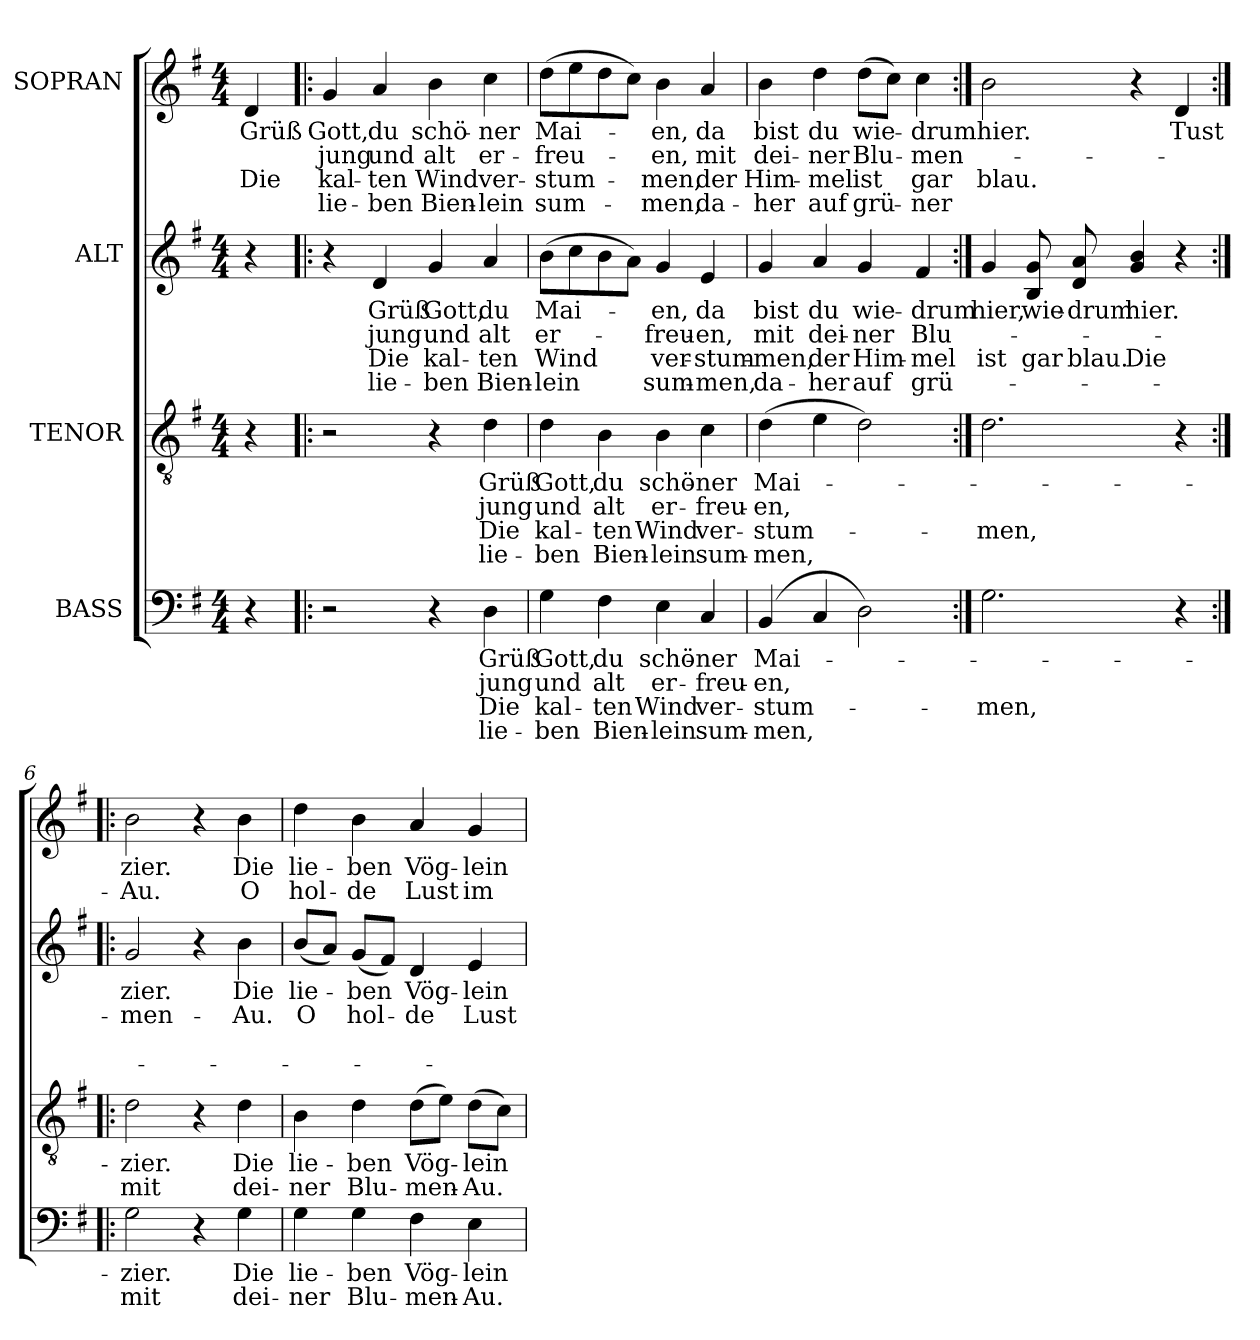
**kern	**text	**text	**text	**text	**kern	**text	**text	**text	**text	**kern	**text	**text	**text	**text	**kern	**text	**text	**text	**text
*part4	*part4	*part4	*part4	*part4	*part3	*part3	*part3	*part3	*part3	*part2	*part2	*part2	*part2	*part2	*part1	*part1	*part1	*part1	*part1
*staff4	*staff4	*staff4	*staff4	*staff4	*staff3	*staff3	*staff3	*staff3	*staff3	*staff2	*staff2	*staff2	*staff2	*staff2	*staff1	*staff1	*staff1	*staff1	*staff1
*I"BASS	*	*	*	*	*I"TENOR	*	*	*	*	*I"ALT	*	*	*	*	*I"SOPRAN	*	*	*	*
*clefF4	*	*	*	*	*clefGv2	*	*	*	*	*clefG2	*	*	*	*	*clefG2	*	*	*	*
*k[f#]	*	*	*	*	*k[f#]	*	*	*	*	*k[f#]	*	*	*	*	*k[f#]	*	*	*	*
*G:	*	*	*	*	*G:	*	*	*	*	*G:	*	*	*	*	*G:	*	*	*	*
*M4/4	*	*	*	*	*M4/4	*	*	*	*	*M4/4	*	*	*	*	*M4/4	*	*	*	*
=1	=1	=1	=1	=1	=1	=1	=1	=1	=1	=1	=1	=1	=1	=1	=1	=1	=1	=1	=1
!	!	!	!	!	!	!	!	!	!	!	!	!	!	!	!	!LO:LY:b	!	!LO:LY:b	!
4r	.	.	.	.	4r	.	.	.	.	4r	.	.	.	.	4d/	Grüß	.	Die	.
=2!|:	=2!|:	=2!|:	=2!|:	=2!|:	=2!|:	=2!|:	=2!|:	=2!|:	=2!|:	=2!|:	=2!|:	=2!|:	=2!|:	=2!|:	=2!|:	=2!|:	=2!|:	=2!|:	=2!|:
!	!	!	!	!	!	!	!	!	!	!	!	!	!	!	!	!LO:LY:b	!LO:LY:b	!LO:LY:b	!LO:LY:b
2r	.	.	.	.	2r	.	.	.	.	4r	.	.	.	.	4g/	Gott,	jung	kal-	lie-
!	!	!	!	!	!	!	!	!	!	!	!LO:LY:b	!LO:LY:b	!LO:LY:b	!LO:LY:b	!	!LO:LY:b	!LO:LY:b	!LO:LY:b	!LO:LY:b
.	.	.	.	.	.	.	.	.	.	4d/	Grüß	jung	Die	lie-	4a/	du	und	-ten	-ben
!	!	!	!	!	!	!	!	!	!	!	!LO:LY:b	!LO:LY:b	!LO:LY:b	!LO:LY:b	!	!LO:LY:b	!LO:LY:b	!LO:LY:b	!LO:LY:b
4r	.	.	.	.	4r	.	.	.	.	4g/	Gott,	und	kal-	-ben	4b\	schö-	alt	Wind	Bien-
!	!LO:LY:b	!LO:LY:b	!LO:LY:b	!LO:LY:b	!	!LO:LY:b	!LO:LY:b	!LO:LY:b	!LO:LY:b	!	!LO:LY:b	!LO:LY:b	!LO:LY:b	!LO:LY:b	!	!LO:LY:b:rj	!LO:LY:b:rj	!LO:LY:b:rj	!LO:LY:b:rj
4D\	Grüß	jung	Die	lie-	4d\	Grüß	jung	Die	lie-	4a/	du	alt	-ten	Bien-	4cc\	-ner	er-	ver-	-lein
=3	=3	=3	=3	=3	=3	=3	=3	=3	=3	=3	=3	=3	=3	=3	=3	=3	=3	=3	=3
!	!LO:LY:b	!LO:LY:b	!LO:LY:b	!LO:LY:b	!	!LO:LY:b	!LO:LY:b	!LO:LY:b	!LO:LY:b	!	!LO:LY:b	!LO:LY:b	!LO:LY:b	!LO:LY:b	!	!LO:LY:b	!LO:LY:b	!LO:LY:b	!LO:LY:b
4G\	Gott,	und	kal-	-ben	4d\	Gott,	und	kal-	-ben	(>8b\L	Mai-	er-	Wind	-lein	(>8dd\L	Mai-	-freu-	-stum-	sum-
.	.	.	.	.	.	.	.	.	.	8cc\	.	.	.	.	8ee\	.	.	.	.
!	!LO:LY:b	!LO:LY:b	!LO:LY:b	!LO:LY:b	!	!LO:LY:b	!LO:LY:b	!LO:LY:b	!LO:LY:b	!	!	!	!	!	!	!	!	!	!
4F#\	du	alt	-ten	Bien-	4B\	du	alt	-ten	Bien-	8b\	.	.	.	.	8dd\	.	.	.	.
.	.	.	.	.	.	.	.	.	.	8a\J)	.	.	.	.	8cc\J)	.	.	.	.
!	!LO:LY:b	!LO:LY:b	!LO:LY:b	!LO:LY:b	!	!LO:LY:b	!LO:LY:b	!LO:LY:b	!LO:LY:b	!	!LO:LY:b	!LO:LY:b	!LO:LY:b	!LO:LY:b	!	!LO:LY:b	!LO:LY:b	!LO:LY:b	!LO:LY:b
4E\	schö-	er-	Wind	-lein	4B\	schö-	er-	Wind	-lein	4g/	-en,	-freu-	ver-	sum-	4b\	-en,	-en,	-men,	-men,
!	!LO:LY:b:rj	!LO:LY:b:rj	!LO:LY:b:rj	!LO:LY:b:rj	!	!LO:LY:b:rj	!LO:LY:b:rj	!LO:LY:b:rj	!LO:LY:b:rj	!	!LO:LY:b	!LO:LY:b	!LO:LY:b	!LO:LY:b	!	!LO:LY:b	!LO:LY:b	!LO:LY:b	!LO:LY:b
4C/	-ner	-freu-	ver-	sum-	4c\	-ner	-freu-	ver-	sum-	4e/	da	-en,	-stum-	-men,	4a/	da	mit	der	da-
=4	=4	=4	=4	=4	=4	=4	=4	=4	=4	=4	=4	=4	=4	=4	=4	=4	=4	=4	=4
!	!LO:LY:b	!LO:LY:b	!LO:LY:b	!LO:LY:b	!	!LO:LY:b	!LO:LY:b	!LO:LY:b	!LO:LY:b	!	!LO:LY:b	!LO:LY:b	!LO:LY:b	!LO:LY:b	!	!LO:LY:b	!LO:LY:b	!LO:LY:b	!LO:LY:b
(4BB/	Mai-	-en,	-stum-	-men,	(>4d\	Mai-	-en,	-stum-	-men,	4g/	bist	mit	-men,	da-	4b\	bist	dei-	Him-	-her
!	!	!	!	!	!	!	!	!	!	!	!LO:LY:b	!LO:LY:b	!LO:LY:b	!LO:LY:b	!	!LO:LY:b	!LO:LY:b	!LO:LY:b	!LO:LY:b
4C/	.	.	.	.	4e\	.	.	.	.	4a/	du	dei-	der	-her	4dd\	du	-ner	-mel	auf
!	!	!	!	!	!	!	!	!	!	!	!LO:LY:b	!LO:LY:b	!LO:LY:b	!LO:LY:b	!	!LO:LY:b	!LO:LY:b	!LO:LY:b	!LO:LY:b
2D\)	.	.	.	.	2d\)	.	.	.	.	4g/	wie-	-ner	Him-	auf	(>8dd\L	wie-	Blu-	ist	grü-
.	.	.	.	.	.	.	.	.	.	.	.	.	.	.	8cc\J)	.	.	.	.
!	!	!	!	!	!	!	!	!	!	!	!LO:LY:b	!LO:LY:b	!LO:LY:b	!LO:LY:b	!	!LO:LY:b	!LO:LY:b	!LO:LY:b	!LO:LY:b
.	.	.	.	.	.	.	.	.	.	4f#/	-drum	Blu-	-mel	grü-	4cc\	-drum	-men-	gar	-ner
=5:|!	=5:|!	=5:|!	=5:|!	=5:|!	=5:|!	=5:|!	=5:|!	=5:|!	=5:|!	=5:|!	=5:|!	=5:|!	=5:|!	=5:|!	=5:|!	=5:|!	=5:|!	=5:|!	=5:|!
!	!	!	!LO:LY:b	!	!	!	!	!LO:LY:b	!	!	!LO:LY:b	!	!LO:LY:b	!	!	!LO:LY:b	!	!LO:LY:b	!
2.G\	.	.	-men,	.	2.d\	.	.	-men,	.	4g/	hier,	.	ist	.	2b\	hier.	.	blau.	.
!	!	!	!	!	!	!	!	!	!	!	!LO:LY:b	!	!LO:LY:b	!	!	!	!	!	!
.	.	.	.	.	.	.	.	.	.	8B/ 8g/	wie-	.	gar	.	.	.	.	.	.
!	!	!	!	!	!	!	!	!	!	!	!LO:LY:b	!	!LO:LY:b	!	!	!	!	!	!
.	.	.	.	.	.	.	.	.	.	8d/ 8a/	-drum	.	blau.	.	.	.	.	.	.
!	!	!	!	!	!	!	!	!	!	!	!LO:LY:b	!	!LO:LY:b	!	!	!	!	!	!
.	.	.	.	.	.	.	.	.	.	4g/ 4b/	hier.	.	Die	.	4r	.	.	.	.
!	!	!	!	!	!	!	!	!	!	!	!	!	!	!	!	!LO:LY:b	!	!	!
4r	.	.	.	.	4r	.	.	.	.	4r	.	.	.	.	4d/	Tust	.	.	.
!!LO:LB:g=z
=6:|!|:	=6:|!|:	=6:|!|:	=6:|!|:	=6:|!|:	=6:|!|:	=6:|!|:	=6:|!|:	=6:|!|:	=6:|!|:	=6:|!|:	=6:|!|:	=6:|!|:	=6:|!|:	=6:|!|:	=6:|!|:	=6:|!|:	=6:|!|:	=6:|!|:	=6:|!|:
!	!LO:LY:b	!LO:LY:b	!	!	!	!LO:LY:b	!LO:LY:b	!	!	!	!LO:LY:b	!LO:LY:b	!	!	!	!LO:LY:b	!LO:LY:b	!	!
2G\	zier.	mit	.	.	2d\	zier.	mit	.	.	2g/	zier.	-men-	.	.	2b\	zier.	-Au.	.	.
4r	.	.	.	.	4r	.	.	.	.	4r	.	.	.	.	4r	.	.	.	.
!	!LO:LY:b	!LO:LY:b	!	!	!	!LO:LY:b	!LO:LY:b	!	!	!	!LO:LY:b	!LO:LY:b	!	!	!	!LO:LY:b	!LO:LY:b	!	!
4G\	Die	dei-	.	.	4d\	Die	dei-	.	.	4b\	Die	-Au.	.	.	4b\	Die	O	.	.
=7	=7	=7	=7	=7	=7	=7	=7	=7	=7	=7	=7	=7	=7	=7	=7	=7	=7	=7	=7
!	!LO:LY:b	!LO:LY:b	!	!	!	!LO:LY:b	!LO:LY:b	!	!	!	!LO:LY:b	!LO:LY:b	!	!	!	!LO:LY:b	!LO:LY:b	!	!
4G\	lie-	-ner	.	.	4B\	lie-	-ner	.	.	(<8b/L	lie-	O	.	.	4dd\	lie-	hol-	.	.
.	.	.	.	.	.	.	.	.	.	8a/J)	.	.	.	.	.	.	.	.	.
!	!LO:LY:b	!LO:LY:b	!	!	!	!LO:LY:b	!LO:LY:b	!	!	!	!LO:LY:b	!LO:LY:b	!	!	!	!LO:LY:b	!LO:LY:b	!	!
4G\	-ben	Blu-	.	.	4d\	-ben	Blu-	.	.	(<8g/L	-ben	hol-	.	.	4b\	-ben	-de	.	.
.	.	.	.	.	.	.	.	.	.	8f#/J)	.	.	.	.	.	.	.	.	.
!	!LO:LY:b	!LO:LY:b	!	!	!	!LO:LY:b	!LO:LY:b	!	!	!	!LO:LY:b	!LO:LY:b	!	!	!	!LO:LY:b	!LO:LY:b	!	!
4F#\	Vög-	-men-	.	.	(>8d\L	Vög-	-men-	.	.	4d/	Vög-	-de	.	.	4a/	Vög-	Lust	.	.
.	.	.	.	.	8e\J)	.	.	.	.	.	.	.	.	.	.	.	.	.	.
!	!LO:LY:b	!LO:LY:b	!	!	!	!LO:LY:b	!LO:LY:b	!	!	!	!LO:LY:b	!LO:LY:b	!	!	!	!LO:LY:b	!LO:LY:b	!	!
4E\	-lein	-Au.	.	.	(>8d\L	-lein	-Au.	.	.	4e/	-lein	Lust	.	.	4g/	-lein	im	.	.
.	.	.	.	.	8c\J)	.	.	.	.	.	.	.	.	.	.	.	.	.	.
=	=	=	=	=	=	=	=	=	=	=	=	=	=	=	=	=	=	=	=
*-	*-	*-	*-	*-	*-	*-	*-	*-	*-	*-	*-	*-	*-	*-	*-	*-	*-	*-	*-
